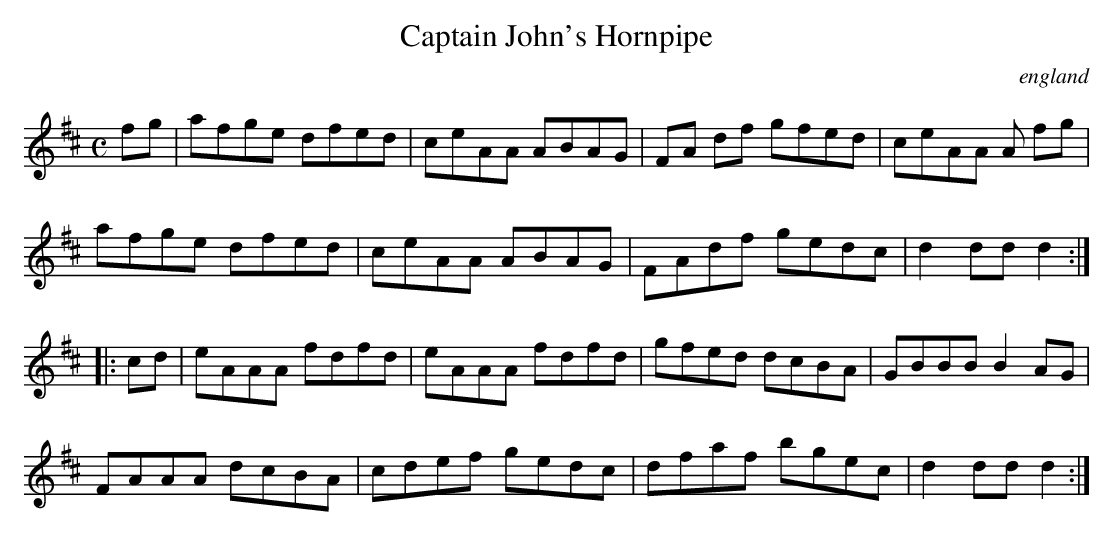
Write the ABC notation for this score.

X:1
T:Captain John's Hornpipe
O:england
L:1/8
M:C
K:D
fg|afge dfed|ceAA ABAG|FA df gfed|ceAA A fg|
afge dfed|ceAA ABAG|FAdf gedc|d2 dd d2:|
|:cd|eAAA fdfd|eAAA fdfd|gfed dcBA|GBBB B2 AG|
FAAA dcBA|cdef gedc|dfaf bgec|d2 dd d2:|
